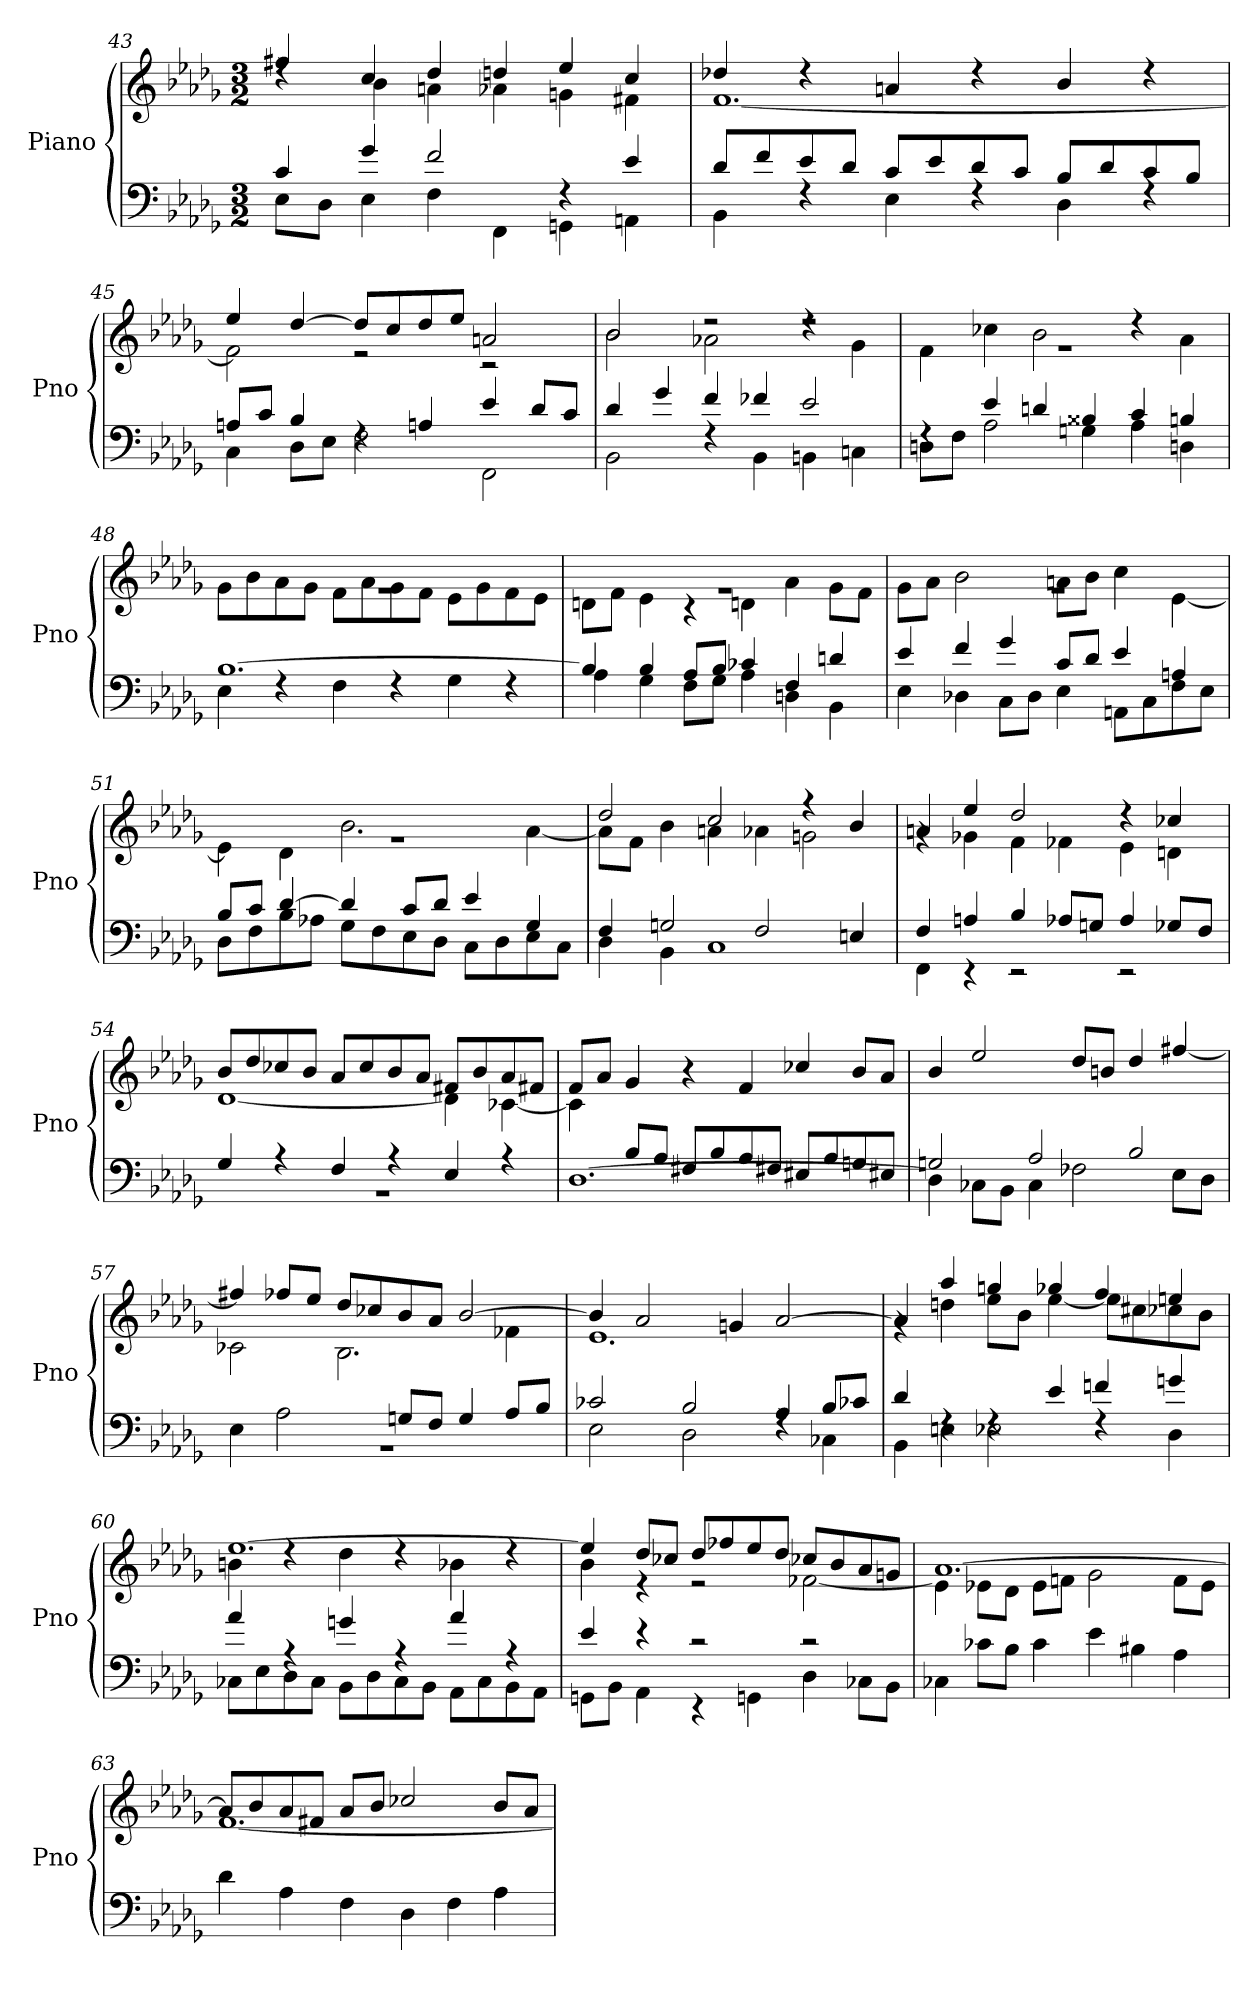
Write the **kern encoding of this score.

**kern	**kern
*part1	*part1
*staff2	*staff1
*I"Piano	*
*I'Pno	*
*clefF4	*clefG2
*k[b-e-a-d-g-]	*k[b-e-a-d-g-]
*M3/2	*M3/2
=43	=43
*^	*^
4c/	8E-\L	4ff#Xi/	4rdd
.	8D-\J	.	.
4g-/	4E-\	4cc/	4b-\
2f/	4F\	4dd-/	4an\
.	4FF\	4ddn/	4a-X\
4rF	4GGn\	4ee-/	4gn\
4e-/	4AAn\	4cc/	4f#Xi\
!!LO:PB:g=z	!!
=44	=44	=44	=44
8d-/L	4BB-\	4dd-X/	[1.f
8f/	.	.	.
8e-/	4rF	4r	.
8d-/J	.	.	.
8c/L	4E-\	4an/	.
8e-/	.	.	.
8d-/	4rF	4r	.
8c/J	.	.	.
8B-/L	4D-\	4b-/	.
8d-/	.	.	.
8c/	4rF	4r	.
8B-/J	.	.	.
=45	=45	=45	=45
8An/L	4C\	4ee-/	2f\]
8c/J	.	.	.
4B-/	8D-\L	[4dd-/	.
.	8E-\J	.	.
4rF	2F\	8dd-/L]	2r
.	.	8cc/	.
4An/	.	8dd-/	.
.	.	8ee-/J	.
4e-/	2FF\	2an/	2r
8d-/L	.	.	.
8c/J	.	.	.
=46	=46	=46	=46
4d-/	2BB-\	2b-/	2b-\
4g-/	.	.	.
4f/	4rF	2r	2a-X\
4f-X/	4BB-\	.	.
2e-/	4BBni\	2r	4rdd
.	4Cn\	.	4g-\
=47	=47	=47	=47
4rF	8Dn\L	1.rg	4f\
.	8F\J	.	.
4e-/	2A-\	.	4cc-X\
4dn/	.	.	2b-\
4B##Xi/	4Gn\	.	.
4c/	4A-\	.	4rdd
4Bni/	4Dn\	.	4a-\
!!LO:LB:g=z	!!
=48	=48	=48	=48
[1.B-	4E-\	1.rg	8g-\L
.	.	.	8b-\
.	4rF	.	8a-\
.	.	.	8g-\J
.	4F\	.	8f\L
.	.	.	8a-\
.	4rF	.	8g-\
.	.	.	8f\J
.	4G-\	.	8e-\L
.	.	.	8g-\
.	4rF	.	8f\
.	.	.	8e-\J
=49	=49	=49	=49
4B-/]	4A-\	1.rg	8dn\L
.	.	.	8f\J
4B-/	4G-\	.	4e-\
8A-/L	8F\L	.	4r
8B-/J	8G-\J	.	.
4c-X/	4A-\	.	4dn\
4F/	4Dn\	.	4a-\
4dn/	4BB-\	.	8g-\L
.	.	.	8f\J
=50	=50	=50	=50
4e-/	4E-\	1.rg	8g-\L
.	.	.	8a-\J
4f/	4D-X\	.	2b-\
4g-/	8C\L	.	.
.	8D-\J	.	.
8c/L	4E-\	.	8an\L
8d-/J	.	.	8b-\J
4e-/	8AAn\L	.	4cc\
.	8C\	.	.
4An/	8F\	.	[4e-\
.	8E-\J	.	.
=51	=51	=51	=51
8B-/L	8D-\L	1.rg	4e-\]
8c/J	8F\	.	.
[4d-/	8B-\	.	4d-\
.	8A-X\J	.	.
4d-/]	8G-\L	.	2.b-\
.	8F\	.	.
8c/L	8E-\	.	.
8d-/J	8D-\J	.	.
4e-/	8C\L	.	.
.	8D-\	.	.
4G-/	8E-\	.	[4a-\
.	8C\J	.	.
!!LO:LB:g=z	!!
=52	=52	=52	=52
4F/	4D-\	2dd-/	8a-\L]
.	.	.	8f\J
2Gn/	4BB-\	.	4b-\
.	1C	2cc/	4an\
2F/	.	.	4a-X\
.	.	4r	2gn\
4En/	.	4b-/	.
=53	=53	=53	=53
4F/	4FF\	4an/	4rg
4An/	4r	4ee-/	4g-X\
4B-/	2r	2dd-/	4f\
8A-X/L	.	.	4f-X\
8Gn/J	.	.	.
4A-/	2r	4r	4e-\
8G-X/L	.	4cc-X/	4dni\
8F/J	.	.	.
=54	=54	=54	=54
4G-/	1.r	8b-/L	[1d-
.	.	8dd-/	.
4r	.	8cc-X/	.
.	.	8b-/J	.
4F/	.	8a-/L	.
.	.	8cc-/	.
4r	.	8b-/	.
.	.	8a-/J	.
4E-/	.	8f#Xi/L	4d-\]
.	.	8b-/	.
4r	.	8a-/	[4c-X\
.	.	8f#Xi/J	.
=55	=55	=55	=55
*	*^	*	*
4ryy	4ryy	[1.D-	8f/L	4c-\]
.	.	.	8a-/J	.
1ryy	8B-/L	.	4g-/	1ryy
.	8A-/J	.	.	.
.	8F#Xi/L	.	4r	.
.	8B-/	.	.	.
.	8A-/	.	4f/	.
.	8F#Xi/J	.	.	.
.	8E#Xi/L	.	4cc-X/	.
.	8A-/	.	.	.
4ryy	8Gn/	.	8b-/L	4ryy
.	8E#Xi/J	.	8a-/J	.
*	*v	*v	*	*
*	*	*v	*v
!!LO:LB:g=z
=56	=56	=56
2Gn/	4D-\]	4b-/
.	8C-X\L	2ee-/
.	8BB-\J	.
2A-/	4C-\	.
.	2F-X\	8dd-/L
.	.	8bni/J
2B-/	.	4dd-/
.	8E-\L	[4ff#Xi/
.	8D-\J	.
=57	=57	=57
*	*	*^
4E-\	1.r	4ff#Xi/]	2c-X\
2A-\	.	8ff-X/L	.
.	.	8ee-/J	.
.	.	8dd-/L	2.B-\
.	.	8cc-X/	.
8Gn/L	.	8b-/	.
8F/J	.	8a-/J	.
4G/	.	[2b-/	.
8A-/L	.	.	4f-X\
8B-/J	.	.	.
=58	=58	=58	=58
2c-X/	2E-\	4b-/]	1.e-
.	.	2a-/	.
2B-/	2D-\	.	.
.	.	4gn/	.
4A-/	4rF	[2a-/	.
8B-/L	4C-X\	.	.
8c-X/J	.	.	.
=59	=59	=59	=59
4d-/	4BB-\	4a-/]	4rg
4rF	4Eni\	4aa-/	4ddn\
4rF	2E-\	4ggn/	8ee-\L
.	.	.	8b-\J
4e-/	.	4gg-X/	[4ee-\
4fn/	4rF	4ff/	8ee-\L]
.	.	.	8cc#Xi\
4gn/	4D-\	4eeni/	8cc-X\
.	.	.	8b-\J
!!LO:LB:g=z	!!
=60	=60	=60	=60
4a-/	8C-X\L	[1.ee-	4bni\
.	8E-\	.	.
4rA	8D-\	.	4rdd
.	8C-\J	.	.
4gn/	8BB-\L	.	4dd-\
.	8D-\	.	.
4rA	8C-\	.	4rdd
.	8BB-\J	.	.
4a-/	8AA-\L	.	4b-i\
.	8C-\	.	.
4rA	8BB-\	.	4rdd
.	8AA-\J	.	.
=61	=61	=61	=61
4e-/	8GGn\L	4ee-/]	4b-\
.	8BB-\J	.	.
4r	4AA-\	8dd-/L	4r
.	.	8cc-X/J	.
2r	4r	8dd-/L	2r
.	.	8ff-X/	.
.	4GGn\	8ee-/	.
.	.	8dd-/J	.
2r	4D-\	8cc-X/L	[2f-X\
.	.	8b-/	.
.	8C-X\L	8a-/	.
.	8BB-\J	8gn/J	.
*v	*v	*	*
=62	=62	=62
4C-X\	[1.a-	4eni\]
8c-X\L	.	8e-\L
8B-\J	.	8d-\J
4c-\	.	8e-\L
.	.	8fn\J
4e-\	.	2g-\
4B#Xi\	.	.
4A-\	.	8f\L
.	.	8e-\J
=63	=63	=63
4d-\	8a-/L]	[1.f
.	8b-/	.
4A-\	8a-/	.
.	8f#Xi/J	.
4F\	8a-/L	.
.	8b-/J	.
4D-\	2cc-X/	.
4F\	.	.
4A-\	8b-/L	.
.	8a-/J	.
*	*v	*v
=	=
*-	*-
